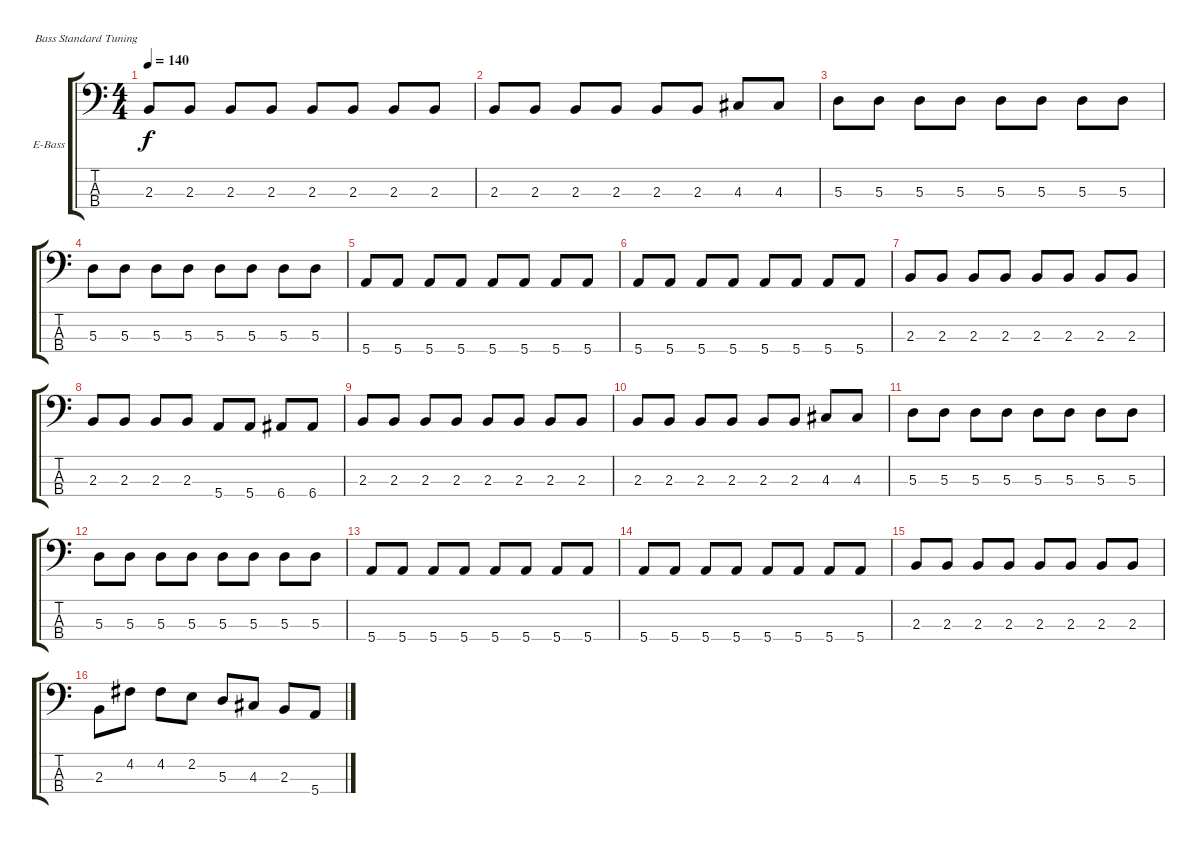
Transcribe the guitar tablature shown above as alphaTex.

\defaultSystemsLayout 4
\bracketExtendMode groupsimilarinstruments
\firstSystemTrackNameOrientation horizontal
\otherSystemsTrackNameOrientation horizontal
\track ("Electric Bass" "E-Bass") {instrument electricbassfinger}
\staff {score tabs}
\tuning (G2 D2 A1 E1)
\ts (4 4)
\tempo 140
\clef f4
\ks c
2.3.8{dy f} 2.3.8 2.3.8 2.3.8 2.3.8 2.3.8 2.3.8 2.3.8 |
2.3.8 2.3.8 2.3.8 2.3.8 2.3.8 2.3.8 4.3.8 4.3.8 |
5.3.8 5.3.8 5.3.8 5.3.8 5.3.8 5.3.8 5.3.8 5.3.8 |
5.3.8 5.3.8 5.3.8 5.3.8 5.3.8 5.3.8 5.3.8 5.3.8 |
5.4.8 5.4.8 5.4.8 5.4.8 5.4.8 5.4.8 5.4.8 5.4.8 |
5.4.8 5.4.8 5.4.8 5.4.8 5.4.8 5.4.8 5.4.8 5.4.8 |
2.3.8 2.3.8 2.3.8 2.3.8 2.3.8 2.3.8 2.3.8 2.3.8 |
2.3.8 2.3.8 2.3.8 2.3.8 5.4.8 5.4.8 6.4.8 6.4.8 |
2.3.8 2.3.8 2.3.8 2.3.8 2.3.8 2.3.8 2.3.8 2.3.8 |
2.3.8 2.3.8 2.3.8 2.3.8 2.3.8 2.3.8 4.3.8 4.3.8 |
5.3.8 5.3.8 5.3.8 5.3.8 5.3.8 5.3.8 5.3.8 5.3.8 |
5.3.8 5.3.8 5.3.8 5.3.8 5.3.8 5.3.8 5.3.8 5.3.8 |
5.4.8 5.4.8 5.4.8 5.4.8 5.4.8 5.4.8 5.4.8 5.4.8 |
5.4.8 5.4.8 5.4.8 5.4.8 5.4.8 5.4.8 5.4.8 5.4.8 |
2.3.8 2.3.8 2.3.8 2.3.8 2.3.8 2.3.8 2.3.8 2.3.8 |
2.3.8 4.2.8 4.2.8 2.2.8 5.3.8 4.3.8 2.3.8 5.4.8
